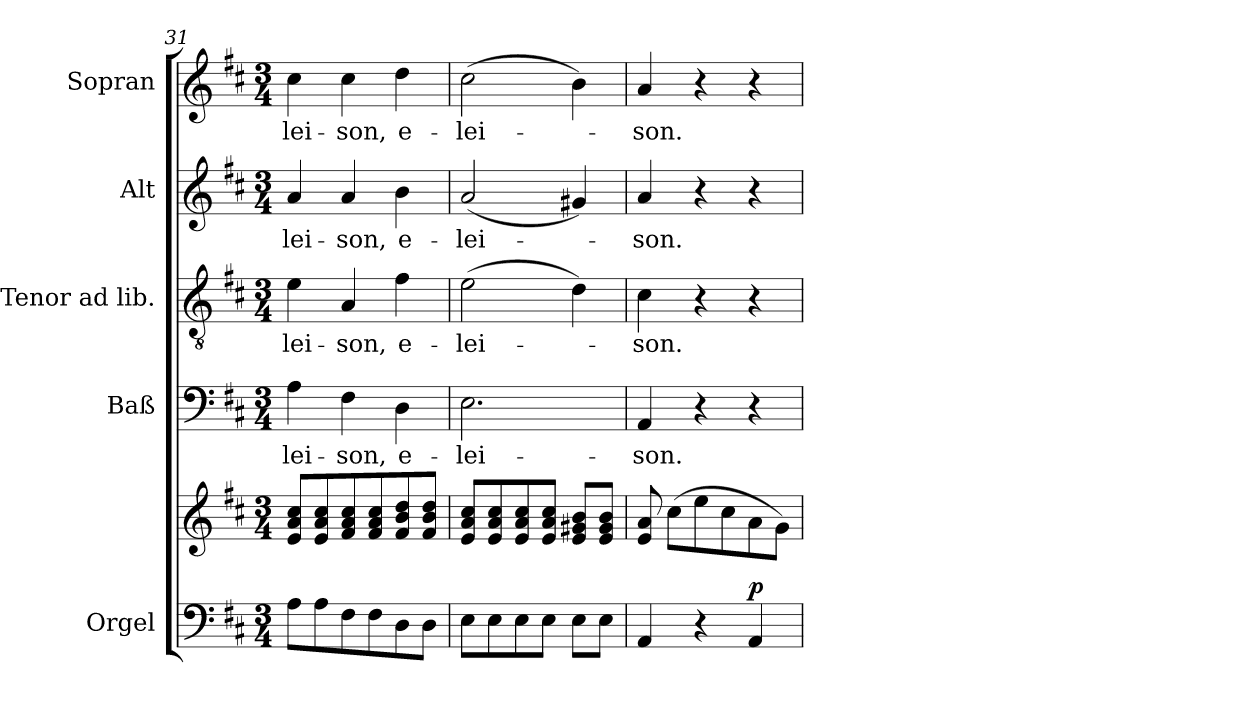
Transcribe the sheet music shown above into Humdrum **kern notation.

**kern	**kern	**dynam	**kern	**text	**kern	**text	**kern	**text	**kern	**text
*part5	*part5	*part5	*part4	*part4	*part3	*part3	*part2	*part2	*part1	*part1
*staff6	*staff5	*staff5/6	*staff4	*staff4	*staff3	*staff3	*staff2	*staff2	*staff1	*staff1
*I"Orgel	*	*	*I"Baß	*	*I"Tenor ad lib.	*	*I"Alt	*	*I"Sopran	*
*clefF4	*clefG2	*	*clefF4	*	*clefGv2	*	*clefG2	*	*clefG2	*
*k[f#c#]	*k[f#c#]	*	*k[f#c#]	*	*k[f#c#]	*	*k[f#c#]	*	*k[f#c#]	*
*D:	*D:	*	*D:	*	*D:	*	*D:	*	*D:	*
*M3/4	*M3/4	*	*M3/4	*	*M3/4	*	*M3/4	*	*M3/4	*
=31	=31	=31	=31	=31	=31	=31	=31	=31	=31	=31
!	!	!	!	!LO:LY:b	!	!LO:LY:b	!	!LO:LY:b	!	!LO:LY:b
8A\L	8e/ 8a/ 8cc#/L	.	4A\	-lei-	4e\	-lei-	4a/	-lei-	4cc#\	-lei-
8A\	8e/ 8a/ 8cc#/	.	.	.	.	.	.	.	.	.
!	!	!	!	!LO:LY:b	!	!LO:LY:b	!	!LO:LY:b	!	!LO:LY:b
8F#\	8f#/ 8a/ 8cc#/	.	4F#\	-son,	4A/	-son,	4a/	-son,	4cc#\	-son,
8F#\	8f#/ 8a/ 8cc#/	.	.	.	.	.	.	.	.	.
!	!	!	!	!LO:LY:b	!	!LO:LY:b	!	!LO:LY:b	!	!LO:LY:b
8D\	8f#/ 8b/ 8dd/	.	4D\	e-	4f#\	e-	4b\	e-	4dd\	e-
8D\J	8f#/ 8b/ 8dd/J	.	.	.	.	.	.	.	.	.
!!LO:LB:g=z
=32	=32	=32	=32	=32	=32	=32	=32	=32	=32	=32
!	!	!	!	!LO:LY:b	!	!LO:LY:b	!	!LO:LY:b	!	!LO:LY:b
8E\L	8e/ 8a/ 8cc#/L	.	2.E\	-lei-	(>2e\	-lei-	(<2a/	-lei-	(>2cc#\	-lei-
8E\	8e/ 8a/ 8cc#/	.	.	.	.	.	.	.	.	.
8E\	8e/ 8a/ 8cc#/	.	.	.	.	.	.	.	.	.
8E\J	8e/ 8a/ 8cc#/J	.	.	.	.	.	.	.	.	.
8E\L	8e/ 8g#X/ 8b/L	.	.	.	4d\)	.	4g#X/)	.	4b\)	.
8E\J	8e/ 8g#/ 8b/J	.	.	.	.	.	.	.	.	.
=33	=33	=33	=33	=33	=33	=33	=33	=33	=33	=33
!	!	!	!	!LO:LY:b	!	!LO:LY:b	!	!LO:LY:b	!	!LO:LY:b
4AA/	8e/ 8a/	.	4AA/	-son.	4c#\	-son.	4a/	-son.	4a/	-son.
.	(>8cc#\L	.	.	.	.	.	.	.	.	.
4r	8ee\	.	4r	.	4r	.	4r	.	4r	.
.	8cc#\	.	.	.	.	.	.	.	.	.
!	!	!LO:DY:a=2	!	!	!	!	!	!	!	!
4AA/	8a\	p	4r	.	4r	.	4r	.	4r	.
.	8g\J)	.	.	.	.	.	.	.	.	.
=	=	=	=	=	=	=	=	=	=	=
*-	*-	*-	*-	*-	*-	*-	*-	*-	*-	*-
